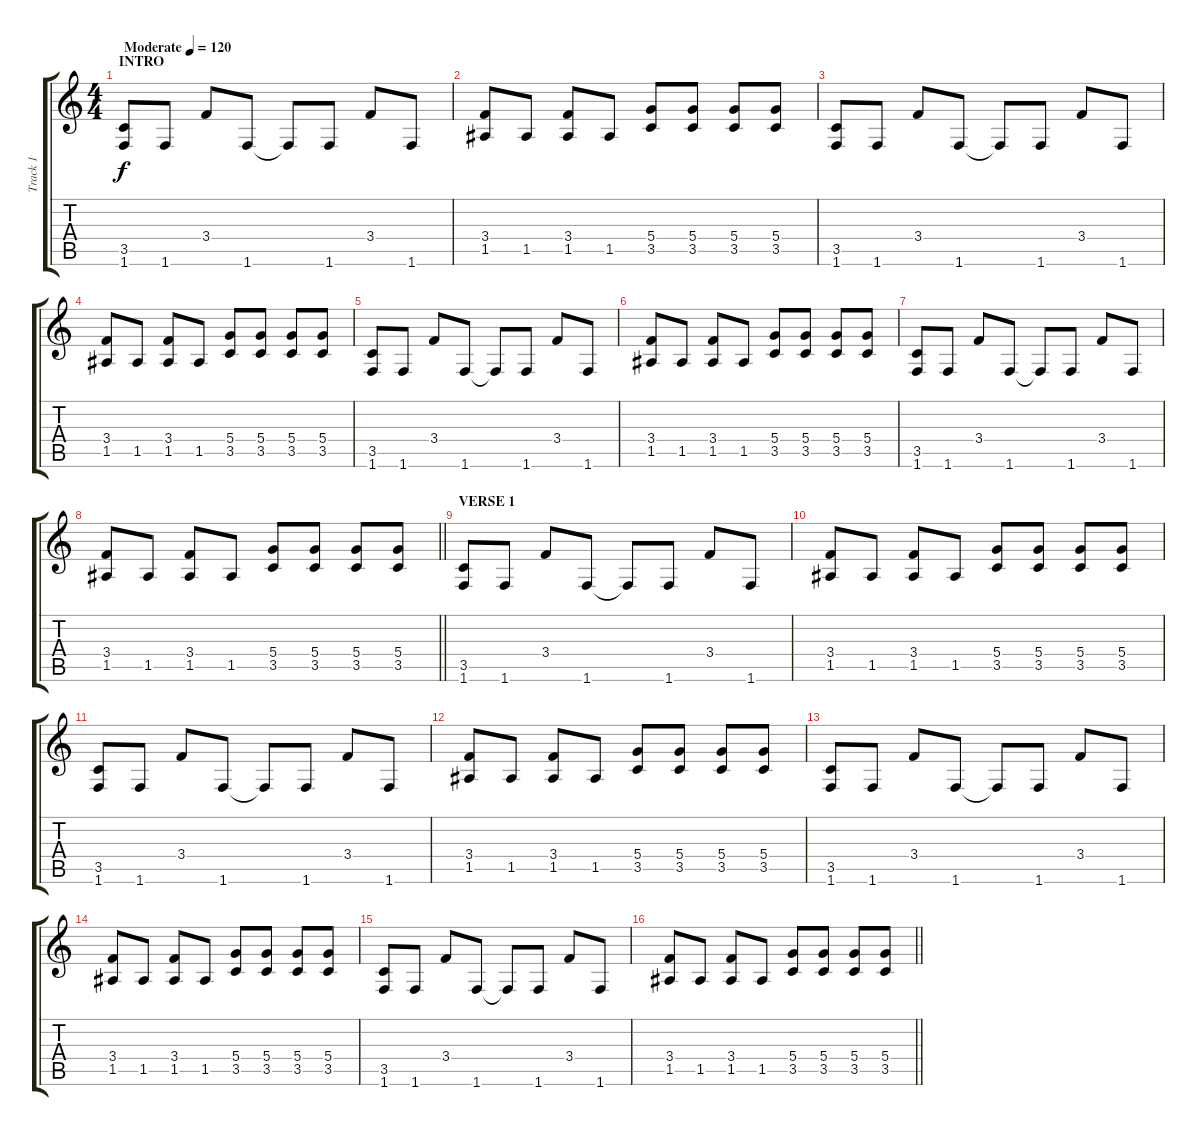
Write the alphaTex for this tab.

\track ("Track 1" "Track 1") {instrument electricguitarmuted}
\staff {score tabs}
\tuning (E4 B3 G3 D3 A2 E2) {hide}
\ts (4 4)
\section ("" "INTRO")
\tempo (120 "Moderate")
\clef g2
\ks c
(3.5 1.6).8{dy f instrument electricguitarmuted} 1.6.8 3.4.8 1.6.8 1.6{t}.8 1.6.8 3.4.8 1.6.8 |
(3.4 1.5).8 1.5.8 (3.4 1.5).8 1.5.8 (5.4 3.5).8 (5.4 3.5).8 (5.4 3.5).8 (5.4 3.5).8 |
(3.5 1.6).8 1.6.8 3.4.8 1.6.8 1.6{t}.8 1.6.8 3.4.8 1.6.8 |
(3.4 1.5).8 1.5.8 (3.4 1.5).8 1.5.8 (5.4 3.5).8 (5.4 3.5).8 (5.4 3.5).8 (5.4 3.5).8 |
(3.5 1.6).8 1.6.8 3.4.8 1.6.8 1.6{t}.8 1.6.8 3.4.8 1.6.8 |
(3.4 1.5).8 1.5.8 (3.4 1.5).8 1.5.8 (5.4 3.5).8 (5.4 3.5).8 (5.4 3.5).8 (5.4 3.5).8 |
(3.5 1.6).8 1.6.8 3.4.8 1.6.8 1.6{t}.8 1.6.8 3.4.8 1.6.8 |
\barLineRight lightlight
(3.4 1.5).8 1.5.8 (3.4 1.5).8 1.5.8 (5.4 3.5).8 (5.4 3.5).8 (5.4 3.5).8 (5.4 3.5).8 |
\section ("" "VERSE 1")
(3.5 1.6).8 1.6.8 3.4.8 1.6.8 1.6{t}.8 1.6.8 3.4.8 1.6.8 |
(3.4 1.5).8 1.5.8 (3.4 1.5).8 1.5.8 (5.4 3.5).8 (5.4 3.5).8 (5.4 3.5).8 (5.4 3.5).8 |
(3.5 1.6).8 1.6.8 3.4.8 1.6.8 1.6{t}.8 1.6.8 3.4.8 1.6.8 |
(3.4 1.5).8 1.5.8 (3.4 1.5).8 1.5.8 (5.4 3.5).8 (5.4 3.5).8 (5.4 3.5).8 (5.4 3.5).8 |
(3.5 1.6).8 1.6.8 3.4.8 1.6.8 1.6{t}.8 1.6.8 3.4.8 1.6.8 |
(3.4 1.5).8 1.5.8 (3.4 1.5).8 1.5.8 (5.4 3.5).8 (5.4 3.5).8 (5.4 3.5).8 (5.4 3.5).8 |
(3.5 1.6).8 1.6.8 3.4.8 1.6.8 1.6{t}.8 1.6.8 3.4.8 1.6.8 |
\barLineRight lightlight
(3.4 1.5).8 1.5.8 (3.4 1.5).8 1.5.8 (5.4 3.5).8 (5.4 3.5).8 (5.4 3.5).8 (5.4 3.5).8
